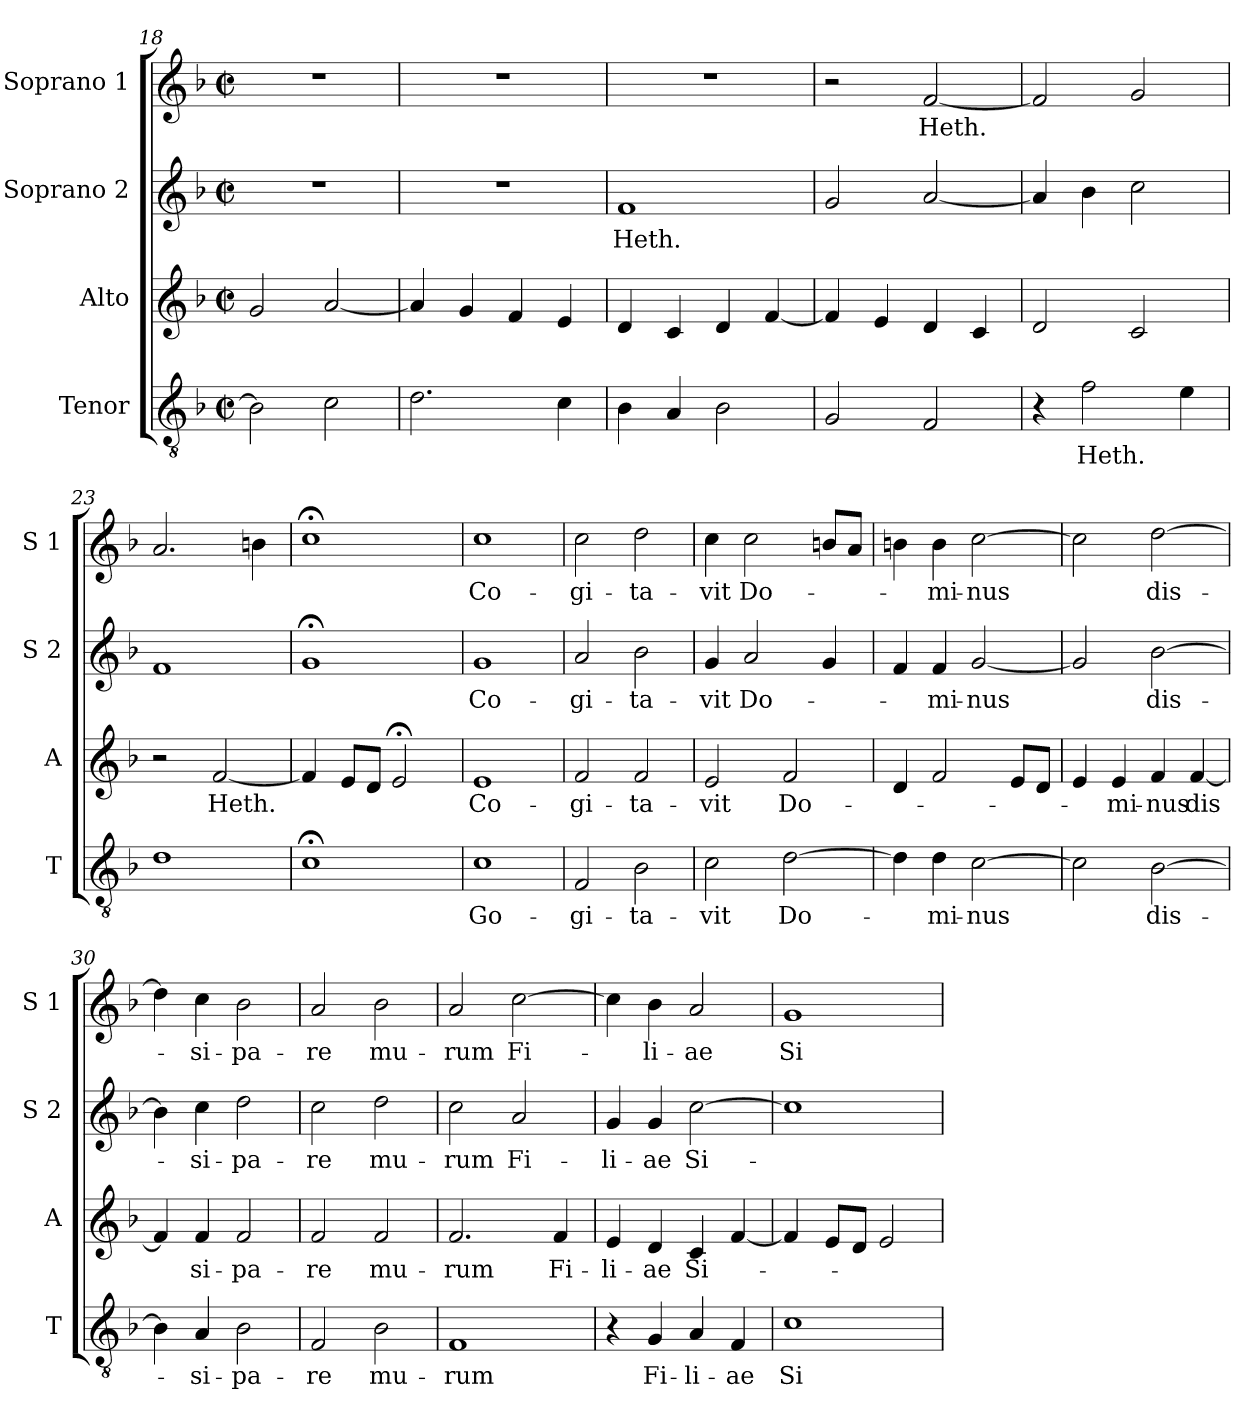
**kern	**text	**kern	**text	**kern	**text	**kern	**text
*part4	*part4	*part3	*part3	*part2	*part2	*part1	*part1
*staff4	*staff4	*staff3	*staff3	*staff2	*staff2	*staff1	*staff1
*I"Tenor	*	*I"Alto	*	*I"Soprano 2	*	*I"Soprano 1	*
*I'T	*	*I'A	*	*I'S 2	*	*I'S 1	*
*clefGv2	*	*clefG2	*	*clefG2	*	*clefG2	*
*k[b-]	*	*k[b-]	*	*k[b-]	*	*k[b-]	*
*F:	*	*F:	*	*F:	*	*F:	*
*M2/2	*	*M2/2	*	*M2/2	*	*M2/2	*
*met(c|)	*	*met(c|)	*	*met(c|)	*	*met(c|)	*
=18	=18	=18	=18	=18	=18	=18	=18
2B-\]	.	2g/	.	1r	.	1r	.
2c\	.	[2a/	.	.	.	.	.
!!LO:PB:g=z
=19	=19	=19	=19	=19	=19	=19	=19
2.d\	.	4a/]	.	1r	.	1r	.
.	.	4g/	.	.	.	.	.
.	.	4f/	.	.	.	.	.
4c\	.	4e/	.	.	.	.	.
=20	=20	=20	=20	=20	=20	=20	=20
!	!	!	!	!	!LO:LY:b	!	!
4B-\	.	4d/	.	1f	Heth.	1r	.
4A/	.	4c/	.	.	.	.	.
2B-\	.	4d/	.	.	.	.	.
.	.	[4f/	.	.	.	.	.
=21	=21	=21	=21	=21	=21	=21	=21
2G/	.	4f/]	.	2g/	.	2r	.
.	.	4e/	.	.	.	.	.
!	!	!	!	!	!	!	!LO:LY:b
2F/	.	4d/	.	[2a/	.	[2f/	Heth.
.	.	4c/	.	.	.	.	.
=22	=22	=22	=22	=22	=22	=22	=22
4r	.	2d/	.	4a/]	.	2f/]	.
!	!LO:LY:b	!	!	!	!	!	!
2f\	Heth.	.	.	4b-\	.	.	.
.	.	2c/	.	2cc\	.	2g/	.
4e\	.	.	.	.	.	.	.
=23	=23	=23	=23	=23	=23	=23	=23
1d	.	2r	.	1f	.	2.a/	.
!	!	!	!LO:LY:b	!	!	!	!
.	.	[2f/	Heth.	.	.	.	.
.	.	.	.	.	.	4bn\	.
=24	=24	=24	=24	=24	=24	=24	=24
1c;<	.	4f/]	.	1g;<	.	1cc;<	.
.	.	8e/L	.	.	.	.	.
.	.	8d/J	.	.	.	.	.
.	.	2e;</	.	.	.	.	.
!!LO:LB:g=z
=25	=25	=25	=25	=25	=25	=25	=25
!	!LO:LY:b	!	!LO:LY:b	!	!LO:LY:b	!	!LO:LY:b
1c	Go-	1e	Co-	1g	Co-	1cc	Co-
=26	=26	=26	=26	=26	=26	=26	=26
!	!LO:LY:b	!	!LO:LY:b	!	!LO:LY:b	!	!LO:LY:b
2F/	-gi-	2f/	-gi-	2a/	-gi-	2cc\	-gi-
!	!LO:LY:b	!	!LO:LY:b	!	!LO:LY:b	!	!LO:LY:b
2B-\	-ta-	2f/	-ta-	2b-\	-ta-	2dd\	-ta-
=27	=27	=27	=27	=27	=27	=27	=27
!	!LO:LY:b	!	!LO:LY:b	!	!LO:LY:b	!	!LO:LY:b
2c\	-vit	2e/	-vit	4g/	-vit	4cc\	-vit
!	!	!	!	!	!LO:LY:b	!	!LO:LY:b
.	.	.	.	2a/	Do-	2cc\	Do-
!	!LO:LY:b	!	!LO:LY:b	!	!	!	!
[2d\	Do-	2f/	Do-	.	.	.	.
.	.	.	.	4g/	.	8bn/L	.
.	.	.	.	.	.	8a/J	.
=28	=28	=28	=28	=28	=28	=28	=28
4d\]	.	4d/	.	4f/	.	4bn\	.
!	!LO:LY:b	!	!	!	!LO:LY:b	!	!LO:LY:b
4d\	-mi-	2f/	.	4f/	-mi-	4b\	-mi-
!	!LO:LY:b	!	!	!	!LO:LY:b	!	!LO:LY:b
[2c\	-nus	.	.	[2g/	-nus	[2cc\	-nus
.	.	8e/L	.	.	.	.	.
.	.	8d/J	.	.	.	.	.
=29	=29	=29	=29	=29	=29	=29	=29
2c\]	.	4e/	.	2g/]	.	2cc\]	.
!	!	!	!LO:LY:b	!	!	!	!
.	.	4e/	-mi-	.	.	.	.
!	!LO:LY:b	!	!LO:LY:b	!	!LO:LY:b	!	!LO:LY:b
[2B-\	dis-	4f/	-nus	[2b-\	dis-	[2dd\	dis-
!	!	!	!LO:LY:b	!	!	!	!
.	.	[4f/	dis	.	.	.	.
=30	=30	=30	=30	=30	=30	=30	=30
4B-\]	.	4f/]	.	4b-\]	.	4dd\]	.
!	!LO:LY:b	!	!LO:LY:b	!	!LO:LY:b	!	!LO:LY:b
4A/	-si-	4f/	si-	4cc\	-si-	4cc\	-si-
!	!LO:LY:b	!	!LO:LY:b	!	!LO:LY:b	!	!LO:LY:b
2B-\	-pa-	2f/	-pa-	2dd\	-pa-	2b-\	-pa-
!!LO:LB:g=z
=31	=31	=31	=31	=31	=31	=31	=31
!	!LO:LY:b	!	!LO:LY:b	!	!LO:LY:b	!	!LO:LY:b
2F/	-re	2f/	-re	2cc\	-re	2a/	-re
!	!LO:LY:b	!	!LO:LY:b	!	!LO:LY:b	!	!LO:LY:b
2B-\	mu-	2f/	mu-	2dd\	mu-	2b-\	mu-
=32	=32	=32	=32	=32	=32	=32	=32
!	!LO:LY:b	!	!LO:LY:b	!	!LO:LY:b	!	!LO:LY:b
1F	-rum	2.f/	-rum	2cc\	-rum	2a/	-rum
!	!	!	!	!	!LO:LY:b	!	!LO:LY:b
.	.	.	.	2a/	Fi-	[2cc\	Fi-
!	!	!	!LO:LY:b	!	!	!	!
.	.	4f/	Fi-	.	.	.	.
=33	=33	=33	=33	=33	=33	=33	=33
!	!	!	!LO:LY:b	!	!LO:LY:b	!	!
4r	.	4e/	-li-	4g/	-li-	4cc\]	.
!	!LO:LY:b	!	!LO:LY:b	!	!LO:LY:b	!	!LO:LY:b
4G/	Fi-	4d/	-ae	4g/	-ae	4b-\	-li-
!	!LO:LY:b	!	!LO:LY:b	!	!LO:LY:b	!	!LO:LY:b
4A/	-li-	4c/	Si-	[2cc\	Si-	2a/	-ae
!	!LO:LY:b	!	!	!	!	!	!
4F/	-ae	[4f/	.	.	.	.	.
=34	=34	=34	=34	=34	=34	=34	=34
!	!LO:LY:b	!	!	!	!	!	!LO:LY:b
1c	Si-	4f/]	.	1cc]	.	1g	Si-
.	.	8e/L	.	.	.	.	.
.	.	8d/J	.	.	.	.	.
.	.	2e/	.	.	.	.	.
=	=	=	=	=	=	=	=
*-	*-	*-	*-	*-	*-	*-	*-
